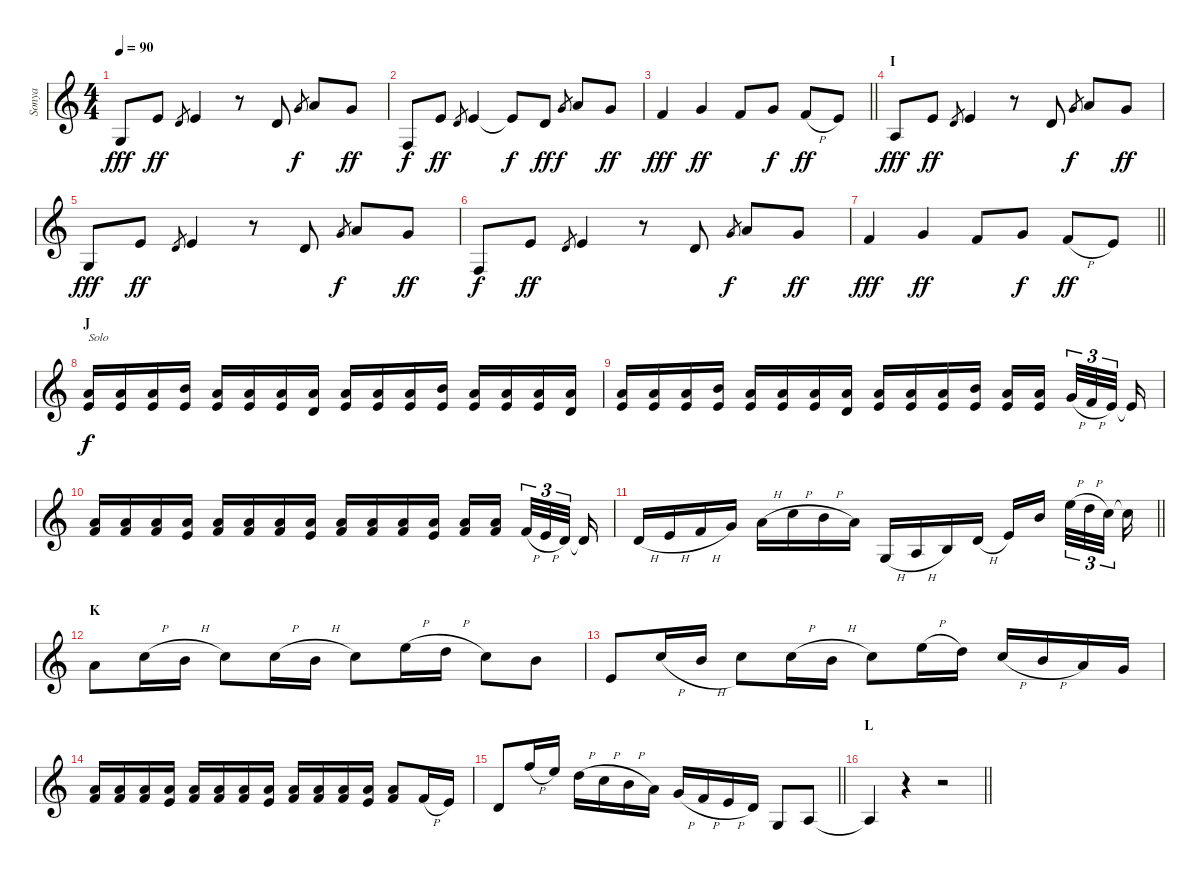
\track ("Sonya" "Sonya") {instrument violin}
\staff {score}
\tuning (E5 A4 D4 F3) {hide}
\ts (4 4)
\tempo 90
\clef g2
\ks c
2.4.8{dy fff} 2.3.8{dy ff} 0.3.8{gr} 2.3.4 r.8 0.3.8 5.3.8{gr dy f} 7.3.8 5.3.8{dy ff} |
0.4.8{dy f} 2.3.8{dy ff} 0.3.8{gr} 2.3.4 2.3{t}.8{dy f} 0.3.8{dy ff} 5.3.8{gr dy f} 7.3.8 5.3.8{dy ff} |
\barLineRight lightlight
3.3.4{dy fff} 5.3.4{dy ff} 3.3.8 5.3.8{dy f} 3.3{h}.8{dy ff} 2.3.8 |
\section ("" "I")
4.4.8{dy fff} 2.3.8{dy ff} 0.3.8{gr} 2.3.4 r.8 0.3.8 5.3.8{gr dy f} 7.3.8 5.3.8{dy ff} |
2.4.8{dy fff} 2.3.8{dy ff} 0.3.8{gr} 2.3.4 r.8 0.3.8 5.3.8{gr dy f} 7.3.8 5.3.8{dy ff} |
0.4.8{dy f} 2.3.8{dy ff} 0.3.8{gr} 2.3.4 r.8 0.3.8 5.3.8{gr dy f} 7.3.8 5.3.8{dy ff} |
\barLineRight lightlight
3.3.4{dy fff} 5.3.4{dy ff} 3.3.8 5.3.8{dy f} 3.3{h}.8{dy ff} 2.3.8 |
\section ("" "J")
(0.2 2.3).16{txt "Solo" dy f} (0.2 2.3).16 (0.2 2.3).16 (2.2 2.3).16 (0.2 2.3).16 (0.2 2.3).16 (0.2 2.3).16 (0.2 0.3).16 (0.2 2.3).16 (0.2 2.3).16 (0.2 2.3).16 (2.2 2.3).16 (0.2 2.3).16 (0.2 2.3).16 (0.2 2.3).16 (0.2 0.3).16 |
(0.2 2.3).16 (0.2 2.3).16 (0.2 2.3).16 (2.2 2.3).16 (0.2 2.3).16 (0.2 2.3).16 (0.2 2.3).16 (0.2 0.3).16 (0.2 2.3).16 (0.2 2.3).16 (0.2 2.3).16 (2.2 2.3).16 (0.2 2.3).16 (0.2 2.3).16{beam splitsecondary} 5.3{h}.32{tu (3 2)} 3.3{h}.32{tu (3 2)} 2.3.32{tu (3 2) beam splitsecondary} 2.3{t}.16 |
(0.2 3.3).16 (0.2 3.3).16 (0.2 3.3).16 (0.2 2.3).16 (0.2 3.3).16 (0.2 3.3).16 (0.2 3.3).16 (0.2 2.3).16 (0.2 3.3).16 (0.2 3.3).16 (0.2 3.3).16 (0.2 2.3).16 (0.2 3.3).16 (0.2 3.3).16{beam splitsecondary} 3.3{h}.32{tu (3 2)} 2.3{h}.32{tu (3 2)} 0.3.32{tu (3 2) beam splitsecondary} 0.3{t}.16 |
\barLineRight lightlight
0.3{h}.16 2.3{h}.16 3.3{h}.16 5.3.16 0.2{h}.16 3.2{h}.16 2.2{h}.16 0.2.16 2.4{h}.16 4.4{h}.16 6.4.16 0.3{h}.16 2.3.16 2.2.16{beam splitsecondary} 7.2{h}.32{tu (3 2)} 5.2{h}.32{tu (3 2)} 3.2.32{tu (3 2) beam splitsecondary} 3.2{t}.16 |
\section ("" "K")
0.2.8 3.2{h}.16 2.2{h}.16 3.2.8 3.2{h}.16 2.2{h}.16 3.2.8 7.2{h}.16 5.2{h}.16 3.2.8 2.2.8 |
2.3.8 3.2{h}.16 2.2{h}.16 3.2.8 3.2{h}.16 2.2{h}.16 3.2.8 7.2{h}.16 5.2.16 3.2{h}.16 2.2{h}.16 0.2.16 5.3.16 |
(0.2 3.3).16 (0.2 3.3).16 (0.2 3.3).16 (0.2 2.3).16 (0.2 3.3).16 (0.2 3.3).16 (0.2 3.3).16 (0.2 2.3).16 (0.2 3.3).16 (0.2 3.3).16 (0.2 3.3).16 (0.2 2.3).16 (0.2 3.3).8 3.3{h}.16 2.3.16 |
\barLineRight lightlight
0.3.8 1.1{h}.16 0.1.16 5.2{h}.16 3.2{h}.16 2.2{h}.16 0.2.16 5.3{h}.16 3.3{h}.16 2.3{h}.16 0.3.16 2.4.8 4.4.8 |
\section ("" "L")
\barLineRight lightlight
4.4{t}.4 r.4 r.2
